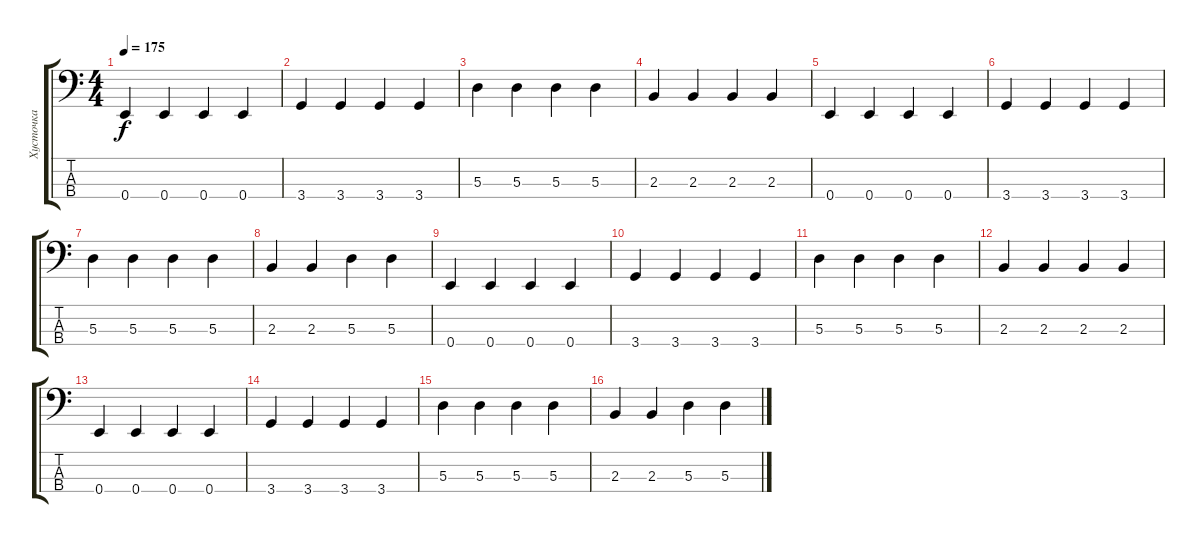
\track ("Хусточка" "Хусточка") {instrument electricbassfinger}
\staff {score tabs}
\tuning (G2 D2 A1 E1) {hide}
\ts (4 4)
\tempo 175
\clef f4
\ks c
0.4.4{dy f} 0.4.4 0.4.4 0.4.4 |
3.4.4 3.4.4 3.4.4 3.4.4 |
5.3.4 5.3.4 5.3.4 5.3.4 |
2.3.4 2.3.4 2.3.4 2.3.4 |
0.4.4 0.4.4 0.4.4 0.4.4 |
3.4.4 3.4.4 3.4.4 3.4.4 |
5.3.4 5.3.4 5.3.4 5.3.4 |
2.3.4 2.3.4 5.3.4 5.3.4 |
0.4.4 0.4.4 0.4.4 0.4.4 |
3.4.4 3.4.4 3.4.4 3.4.4 |
5.3.4 5.3.4 5.3.4 5.3.4 |
2.3.4 2.3.4 2.3.4 2.3.4 |
0.4.4 0.4.4 0.4.4 0.4.4 |
3.4.4 3.4.4 3.4.4 3.4.4 |
5.3.4 5.3.4 5.3.4 5.3.4 |
2.3.4 2.3.4 5.3.4 5.3.4
